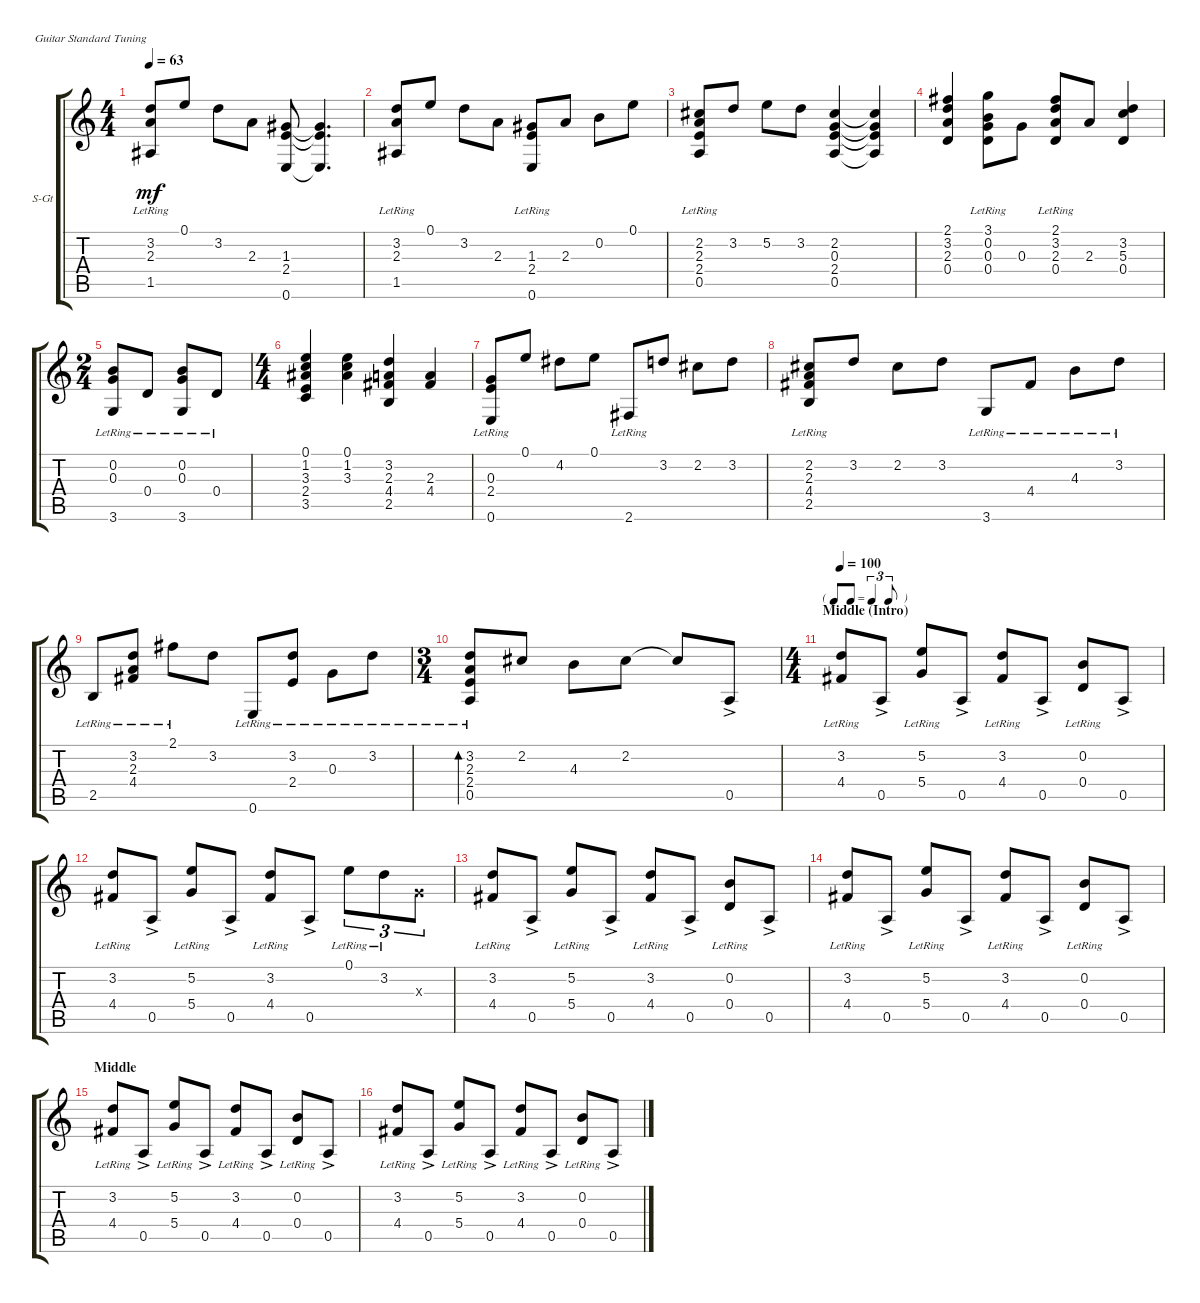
\defaultSystemsLayout 4
\bracketExtendMode groupsimilarinstruments
\firstSystemTrackNameOrientation horizontal
\otherSystemsTrackNameOrientation horizontal
\track ("Steel Guitar" "S-Gt") {instrument acousticguitarsteel}
\staff {score tabs}
\tuning (E4 B3 G3 D3 A2 E2)
\ts (4 4)
\tempo 63
\clef g2
\ks c
(1.5{lr} 2.3{lr} 3.2).8{dy mf} 0.1.8 3.2.8 2.3.8 (0.6 2.4 1.3).8 (0.6{t} 2.4{t} 1.3{t}).4{d} |
(1.5{lr} 2.3{lr} 3.2).8 0.1.8 3.2.8 2.3.8 (0.6{lr} 2.4{lr} 1.3).8 2.3.8 0.2.8 0.1.8 |
(0.5{lr} 2.4{lr} 2.3{lr} 2.2).8 3.2.8 5.2.8 3.2.8 (0.5 2.4 0.3 2.2).4 (0.5{t} 2.4{t} 0.3{t} 2.2{t}).4 |
(0.4 2.3 3.2 2.1).4 (3.1{lr} 0.2{lr} 0.3{lr} 0.4{lr}).8 0.3.8 (2.1{lr} 3.2{lr} 2.3{lr} 0.4{lr}).8 2.3.8 (0.4 5.3 3.2).4 |
\ts (2 4)
(3.6{lr} 0.2{lr} 0.3{lr}).8 0.4{lr}.8 (3.6{lr} 0.2{lr} 0.3{lr}).8 0.4{lr}.8 |
\ts (4 4)
(3.5 2.4 3.3 1.2 0.1).4 (0.1 1.2 3.3).4 (3.2 2.3 4.4 2.5).4 (2.3 4.4).4 |
(0.6{lr} 2.4{lr} 0.3{lr}).8 0.1.8 4.2.8 0.1.8 2.6{lr}.8 3.2.8 2.2.8 3.2.8 |
(2.5{lr} 4.4{lr} 2.3{lr} 2.2{lr}).8 3.2.8 2.2.8 3.2.8 3.6{lr}.8 4.4{lr}.8 4.3{lr}.8 3.2{lr}.8 |
2.5{lr}.8 (4.4{lr} 2.3{lr} 3.2{lr}).8 2.1{lr}.8 3.2.8 0.6{lr}.8 (3.2{lr} 2.4{lr}).8 0.3{lr}.8 3.2{lr}.8 |
\ts (3 4)
(0.5{lr} 2.4{lr} 2.3{lr} 3.2).8{bd 44} 2.2.8 4.3.8 2.2.8 2.2{t}.8 0.5{ac}.8 |
\ts (4 4)
\tf triplet8th
\section ("" "Middle (Intro)")
\tempo 100
(3.2{lr} 4.4{lr}).8 0.5{ac}.8 (5.2{lr} 5.4{lr}).8 0.5{ac}.8 (3.2{lr} 4.4{lr}).8 0.5{ac}.8 (0.2{lr} 0.4{lr}).8 0.5{ac}.8 |
(3.2{lr} 4.4{lr}).8 0.5{ac}.8 (5.2{lr} 5.4{lr}).8 0.5{ac}.8 (3.2{lr} 4.4{lr}).8 0.5{ac}.8 0.1{lr}.8{tu (3 2)} 3.2{lr}.8{tu (3 2)} 0.3{x}.8{tu (3 2)} |
(3.2{lr} 4.4{lr}).8 0.5{ac}.8 (5.2{lr} 5.4{lr}).8 0.5{ac}.8 (3.2{lr} 4.4{lr}).8 0.5{ac}.8 (0.2{lr} 0.4{lr}).8 0.5{ac}.8 |
(3.2{lr} 4.4{lr}).8 0.5{ac}.8 (5.2{lr} 5.4{lr}).8 0.5{ac}.8 (3.2{lr} 4.4{lr}).8 0.5{ac}.8 (0.2{lr} 0.4{lr}).8 0.5{ac}.8 |
\section ("" "Middle")
(3.2{lr} 4.4{lr}).8 0.5{ac}.8 (5.2{lr} 5.4{lr}).8 0.5{ac}.8 (3.2{lr} 4.4{lr}).8 0.5{ac}.8 (0.2{lr} 0.4{lr}).8 0.5{ac}.8 |
(3.2{lr} 4.4{lr}).8 0.5{ac}.8 (5.2{lr} 5.4{lr}).8 0.5{ac}.8 (3.2{lr} 4.4{lr}).8 0.5{ac}.8 (0.2{lr} 0.4{lr}).8 0.5{ac}.8
